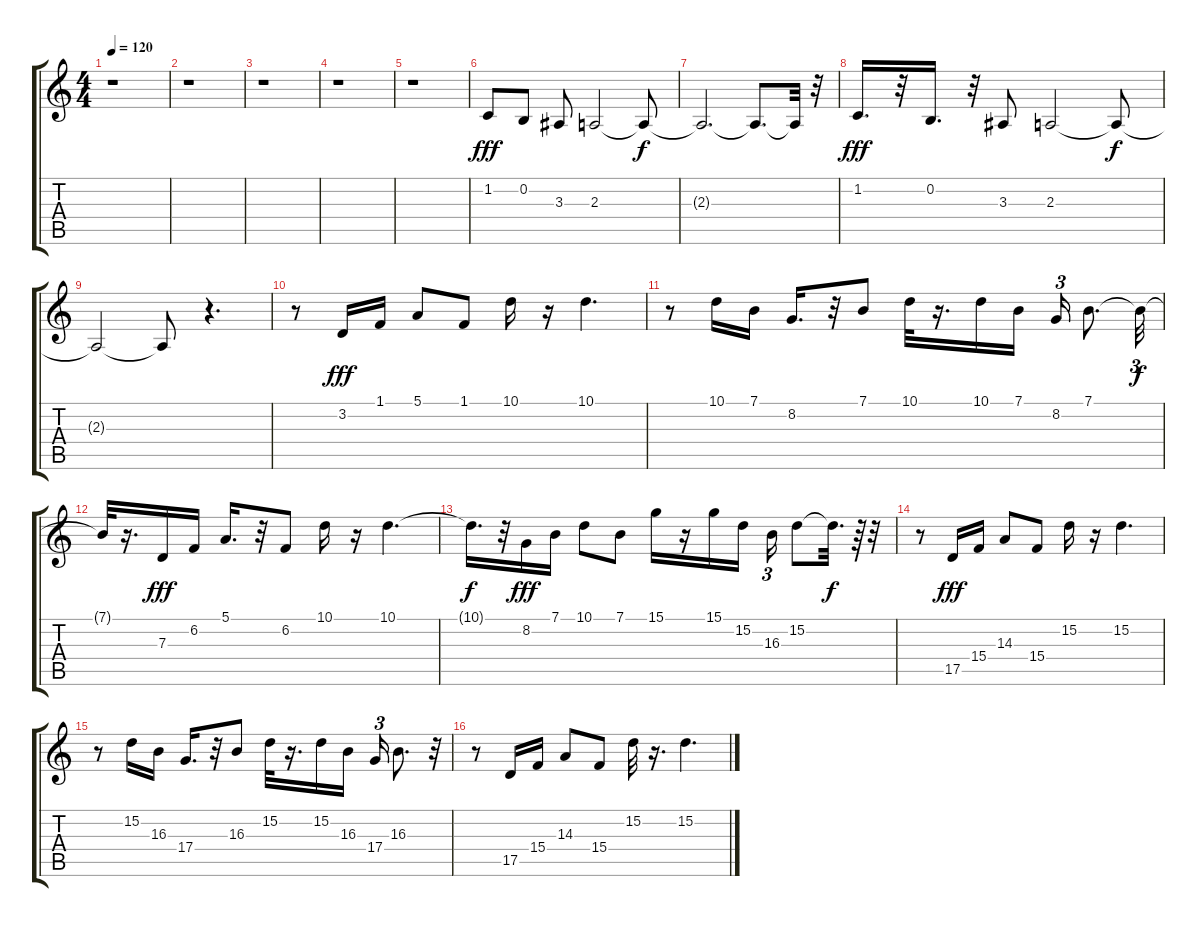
\track "" {instrument vibraphone}
\staff {score tabs}
\tuning (E4 B3 G3 D3 A2 E2) {hide}
\ts (4 4)
\tempo 120
\clef g2
\ks c
r.1{dy fff} |
r.1 |
r.1 |
r.1 |
r.1 |
1.2.8 0.2.8 3.3.8 2.3.2 2.3{t}.8{dy f} |
2.3{t}.2{d} 2.3{t}.8{d} 2.3{t}.32 r.32 |
1.2.16{d dy fff} r.32 0.2.16{d} r.32 3.3.8 2.3.2 2.3{t}.8{dy f} |
2.3{t}.2 2.3{t}.8 r.4{d} |
r.8 3.2.16{dy fff} 1.1.16 5.1.8 1.1.8 10.1.16 r.16 10.1.4{d} |
r.8 10.1.16 7.1.16 8.2.16{d} r.32 7.1.8 10.1.32 r.16{d} 10.1.16 7.1.16 8.2.16{tu (3 2)} 7.1.8{d} 7.1{t}.32{tu (3 2) dy f} |
7.1{t}.32 r.16{d} 7.3.16{dy fff} 6.2.16 5.1.16{d} r.32 6.2.8 10.1.16 r.16 10.1.4{d} |
10.1{t}.16{d dy f} r.32 8.2.16{dy fff} 7.1.16 10.1.8 7.1.8 15.1.16 r.16 15.1.16 15.2.16 16.3.16{tu (3 2)} 15.2.8 15.2{t}.32{d dy f} r.64 r.32 |
r.8 17.5.16{dy fff} 15.4.16 14.3.8 15.4.8 15.2.16 r.16 15.2.4{d} |
r.8 15.2.16 16.3.16 17.4.16{d} r.32 16.3.8 15.2.32 r.16{d} 15.2.16 16.3.16 17.4.16{tu (3 2)} 16.3.8{d} r.32{tu (3 2)} |
r.8 17.5.16 15.4.16 14.3.8 15.4.8 15.2.32 r.16{d} 15.2.4{d}
